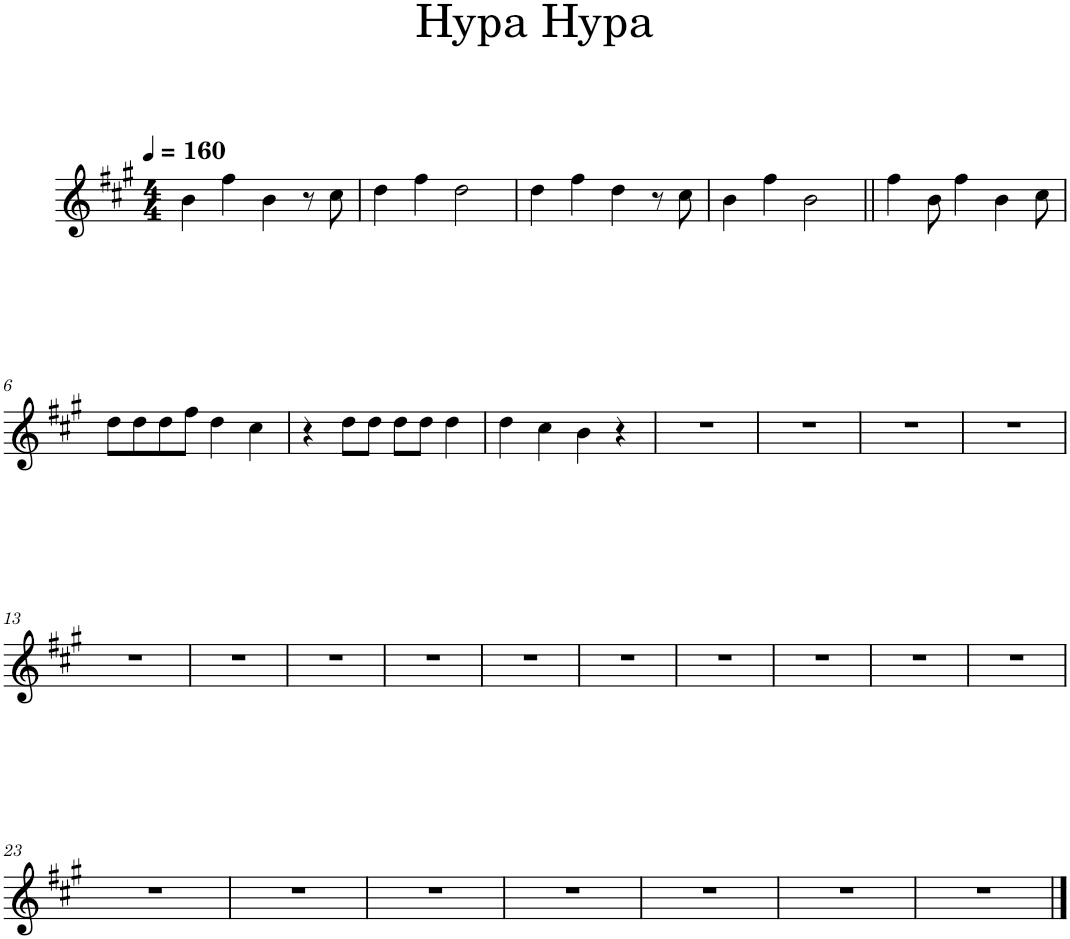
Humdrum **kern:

**kern
*part1
*staff1
*I"Bb Trumpet
*I'Bb Tpt.
*clefG2
*Trd1c2
*k[f#c#g#]
*M4/4
*MM160
=1
4b\
4ff#\
4b\
8r
8cc#\
=2
4dd\
4ff#\
2dd\
=3
4dd\
4ff#\
4dd\
8r
8cc#\
=4
4b\
4ff#\
2b\
=5||
4ff#\
8b\
4ff#\
4b\
8cc#\
!!LO:LB:g=z
=6
8dd\L
8dd\
8dd\
8ff#\J
4dd\
4cc#\
=7
4r
8dd\L
8dd\J
8dd\L
8dd\J
4dd\
=8
4dd\
4cc#\
4b\
4r
=9
1r
=10
1r
=11
1r
=12
1r
!!LO:LB:g=z
=13
1r
=14
1r
=15
1r
=16
1r
=17
1r
=18
1r
=19
1r
=20
1r
=21
1r
=22
1r
!!LO:LB:g=z
=23
1r
=24
1r
=25
1r
=26
1r
=27
1r
=28
1r
=29
1r
==
*-
